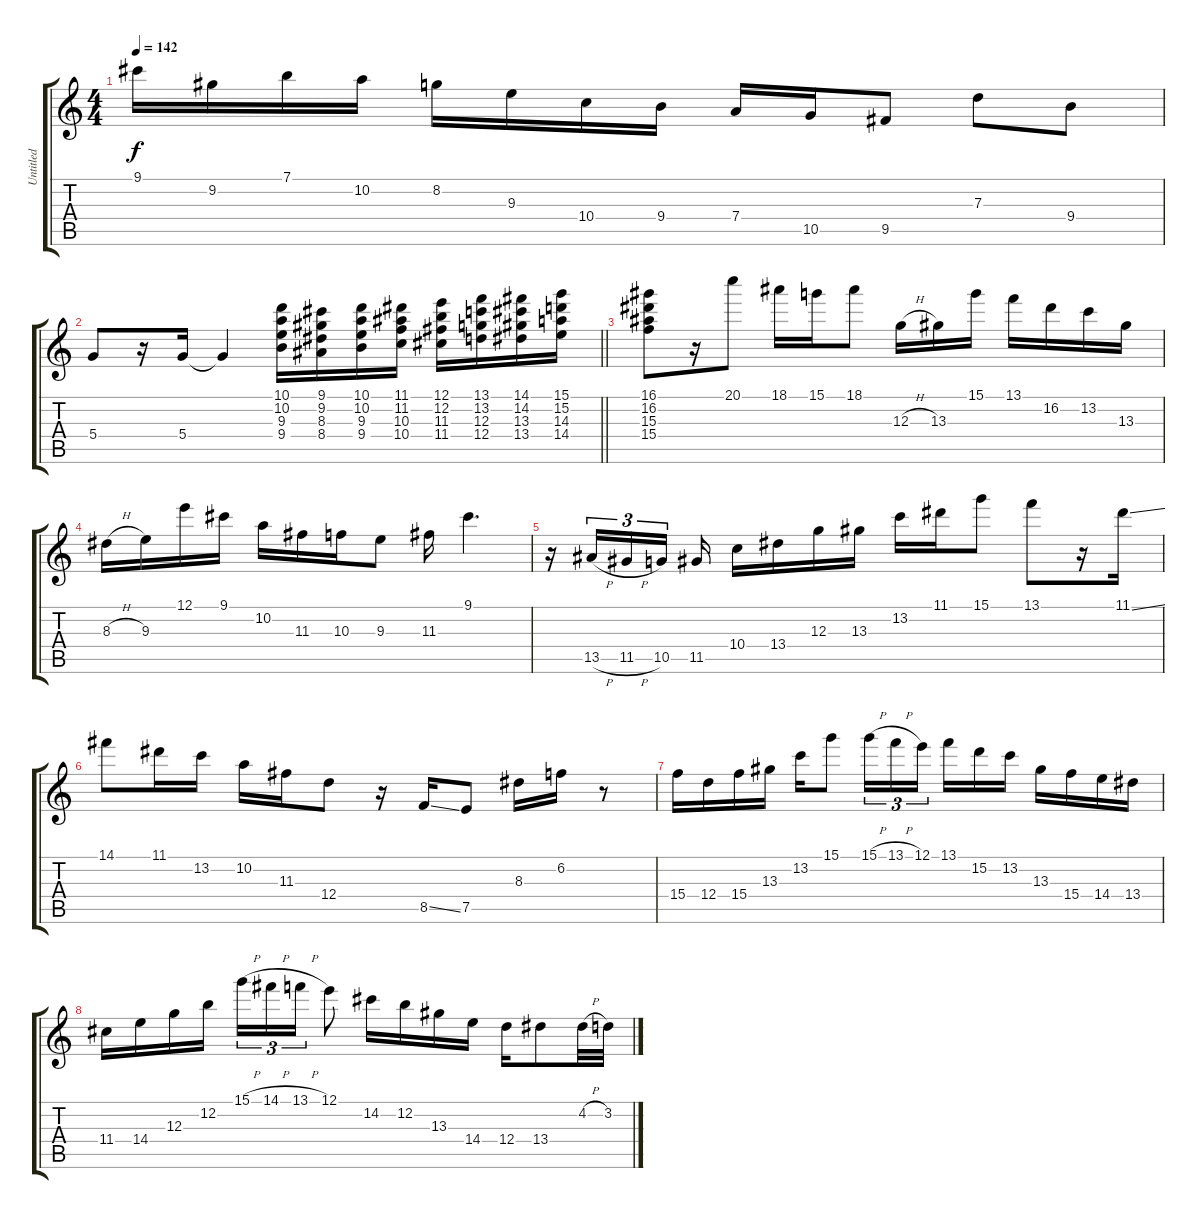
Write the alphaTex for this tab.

\track ("Untitled" "Untitled") {instrument acousticguitarsteel}
\staff {score tabs}
\tuning (E4 B3 G3 D3 A2 E2) {hide}
\ts (4 4)
\tempo 142
\clef g2
\ks c
9.1.16{dy f} 9.2.16 7.1.16 10.2.16 8.2.16 9.3.16 10.4.16 9.4.16 7.4.16 10.5.16 9.5.8 7.3.8 9.4.8 |
\barLineRight lightlight
5.4.8 r.16 5.4.16 5.4{t}.4 (10.1 10.2 9.3 9.4).16 (9.1 9.2 8.3 8.4).16 (10.1 10.2 9.3 9.4).16 (11.1 11.2 10.3 10.4).16 (12.1 12.2 11.3 11.4).16 (13.1 13.2 12.3 12.4).16 (14.1 14.2 13.3 13.4).16 (15.1 15.2 14.3 14.4).16 |
(16.1 16.2 15.3 15.4).8 r.16 20.1.8 18.1.16 15.1.16 18.1.8 12.3{h}.16 13.3.16 15.1.16 13.1.16 16.2.16 13.2.16 13.3.16 |
8.3{h}.16 9.3.16 12.1.16 9.1.16 10.2.16 11.3.16 10.3.16 9.3.8 11.3.16 9.1.4{d} |
r.16 13.5{h}.16{tu (3 2)} 11.5{h}.16{tu (3 2)} 10.5.16{tu (3 2) beam splitsecondary} 11.5.16 10.4.16 13.4.16 12.3.16 13.3.16 13.2.16 11.1.16 15.1.8 13.1.8 r.16 11.1{ss}.16 |
14.1.8 11.1.16 13.2.16 10.2.16 11.3.16 12.4.8 r.16 8.5{ss}.16 7.5.8 8.3.16 6.2.16 r.8 |
15.4.16 12.4.16 15.4.16 13.3.16 13.2.16 15.1.8 15.1{h}.16{tu (3 2)} 13.1{h}.16{tu (3 2)} 12.1.16{tu (3 2) beam splitsecondary} 13.1.16 15.2.16 13.2.16 13.3.16 15.4.16 14.4.16 13.4.16 |
11.4.16 14.4.16 12.3.16 12.2.16 15.1{h}.16{tu (3 2)} 14.1{h}.16{tu (3 2)} 13.1{h}.16{tu (3 2)} 12.1.8 14.2.16 12.2.16 13.3.16 14.4.16 12.4.16 13.4.8 4.2{h}.32 3.2{h}.32
